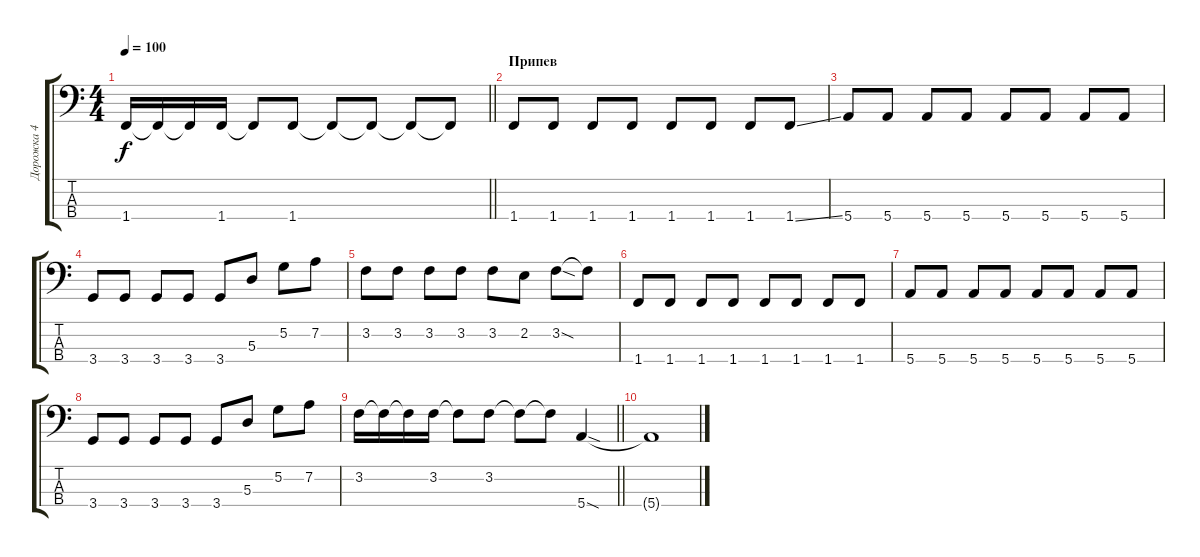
\track ("Дорожка 4" "Дорожка 4") {instrument electricbassfinger}
\staff {score tabs}
\tuning (G2 D2 A1 E1) {hide}
\ts (4 4)
\tempo 100
\clef f4
\barLineRight lightlight
\ks c
1.4.16{dy f} 1.4{t}.16 1.4{t}.16 1.4.16 1.4{t}.8 1.4.8 1.4{t}.8 1.4{t}.8 1.4{t}.8 1.4{t}.8 |
\section ("" "Припев")
1.4.8{volume 13} 1.4.8 1.4.8 1.4.8 1.4.8 1.4.8 1.4.8 1.4{ss}.8 |
5.4.8 5.4.8 5.4.8 5.4.8 5.4.8 5.4.8 5.4.8 5.4.8 |
3.4.8 3.4.8 3.4.8 3.4.8 3.4.8 5.3.8 5.2.8 7.2.8 |
3.2.8 3.2.8 3.2.8 3.2.8 3.2.8 2.2.8 3.2{sod}.8 3.2{t}.8 |
1.4.8{volume 13} 1.4.8 1.4.8 1.4.8 1.4.8 1.4.8 1.4.8 1.4.8 |
5.4.8 5.4.8 5.4.8 5.4.8 5.4.8 5.4.8 5.4.8 5.4.8 |
3.4.8 3.4.8 3.4.8 3.4.8 3.4.8 5.3.8 5.2.8 7.2.8 |
\barLineRight lightlight
3.2.16 3.2{t}.16 3.2{t}.16 3.2.16 3.2{t}.8 3.2.8 3.2{t}.8 3.2{t}.8 5.4{sod}.4 |
5.4{t}.1
